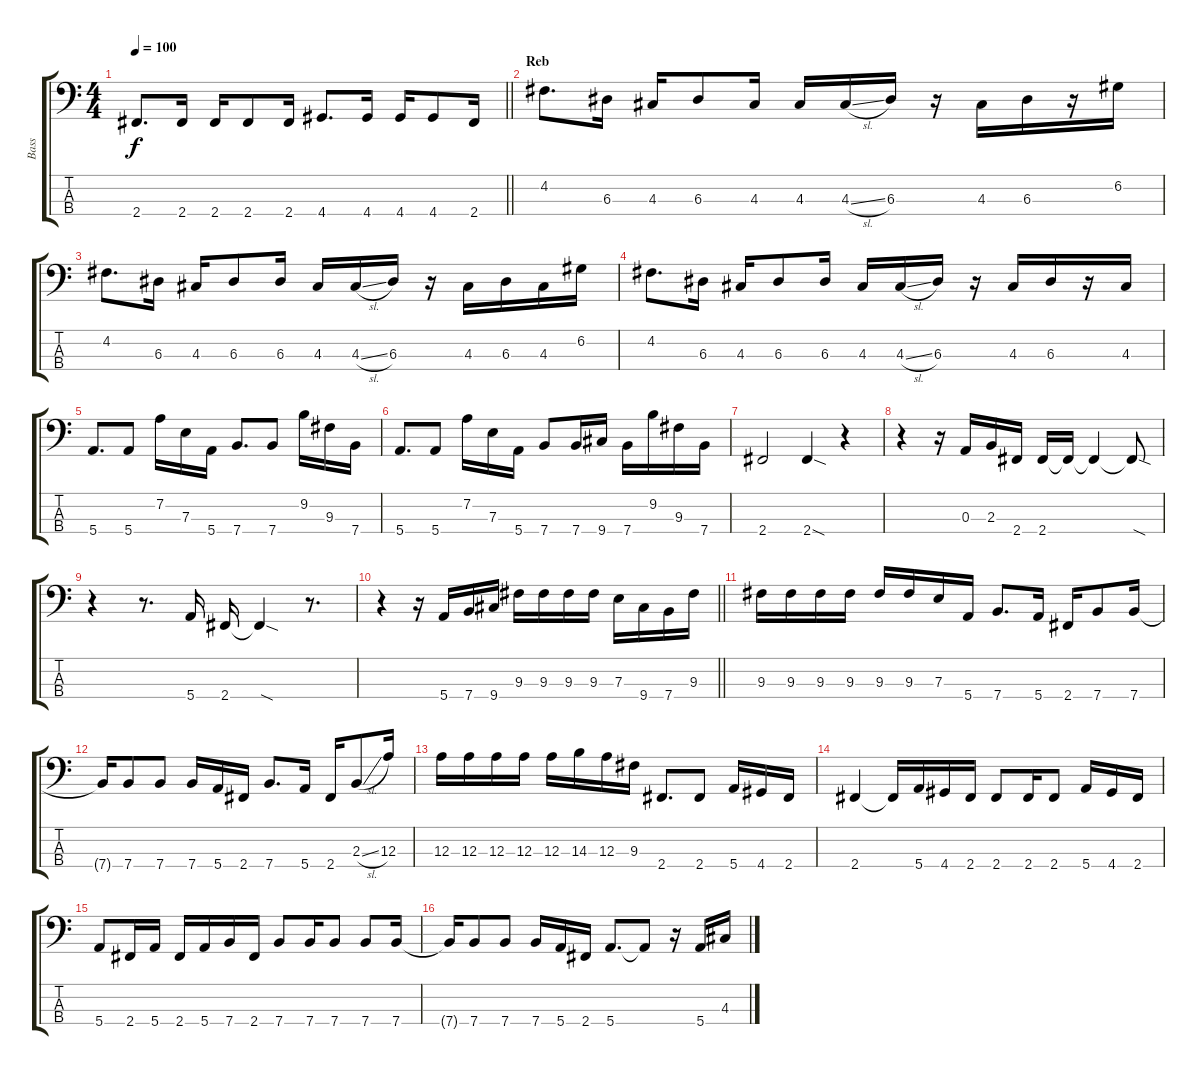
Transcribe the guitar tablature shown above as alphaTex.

\track ("Bass" "Bass") {instrument electricbasspick}
\staff {score tabs}
\tuning (G2 D2 A1 E1) {hide}
\ts (4 4)
\tempo 100
\clef f4
\barLineRight lightlight
\ks c
2.4.8{d dy f} 2.4.16 2.4.16 2.4.8 2.4.16 4.4.8{d} 4.4.16 4.4.16 4.4.8 2.4.16 |
\section ("" "Reb")
4.2.8{d} 6.3.16 4.3.16 6.3.8 4.3.16 4.3.16 4.3{sl}.16 6.3.16 r.16 4.3.16 6.3.16 r.16 6.2.16 |
4.2.8{d} 6.3.16 4.3.16 6.3.8 6.3.16 4.3.16 4.3{sl}.16 6.3.16 r.16 4.3.16 6.3.16 4.3.16 6.2.16 |
4.2.8{d} 6.3.16 4.3.16 6.3.8 6.3.16 4.3.16 4.3{sl}.16 6.3.16 r.16 4.3.16 6.3.16 r.16 4.3.16 |
5.4.8{d} 5.4.8 7.2.16 7.3.16 5.4.16 7.4.8{d} 7.4.8 9.2.16 9.3.16 7.4.16 |
5.4.8{d} 5.4.8 7.2.16 7.3.16 5.4.16 7.4.8 7.4.16 9.4.16 7.4.16 9.2.16 9.3.16 7.4.16 |
2.4.2 2.4{sod}.4 r.4 |
r.4 r.16 0.3.16 2.3.16 2.4.16 2.4.16 2.4{t}.16 2.4{t}.4 2.4{sod t}.8 |
r.4 r.8{d} 5.4.16 2.4.16 2.4{sod t}.4 r.8{d} |
\barLineRight lightlight
r.4 r.16 5.4.16 7.4.16 9.4.16 9.3.16 9.3.16 9.3.16 9.3.16 7.3.16 9.4.16 7.4.16 9.3.16 |
\section ("" "")
9.3.16 9.3.16 9.3.16 9.3.16 9.3.16 9.3.16 7.3.16 5.4.16 7.4.8{d} 5.4.16 2.4.16 7.4.8 7.4.16 |
7.4{t}.16 7.4.8 7.4.8 7.4.16 5.4.16 2.4.16 7.4.8{d} 5.4.16 2.4.16 2.3{sl}.8 12.3.16 |
12.3.16 12.3.16 12.3.16 12.3.16 12.3.16 14.3.16 12.3.16 9.3.16 2.4.8{d} 2.4.8 5.4.16 4.4.16 2.4.16 |
2.4.4 2.4{t}.16 5.4.16 4.4.16 2.4.16 2.4.8 2.4.16 2.4.8 5.4.16 4.4.16 2.4.16 |
5.4.8 2.4.16 5.4.16 2.4.16 5.4.16 7.4.16 2.4.16 7.4.8 7.4.16 7.4.8 7.4.8 7.4.16 |
7.4{t}.16 7.4.8 7.4.8 7.4.16 5.4.16 2.4.16 5.4.8{d} 5.4{t}.8 r.16 5.4.16 4.3.16
